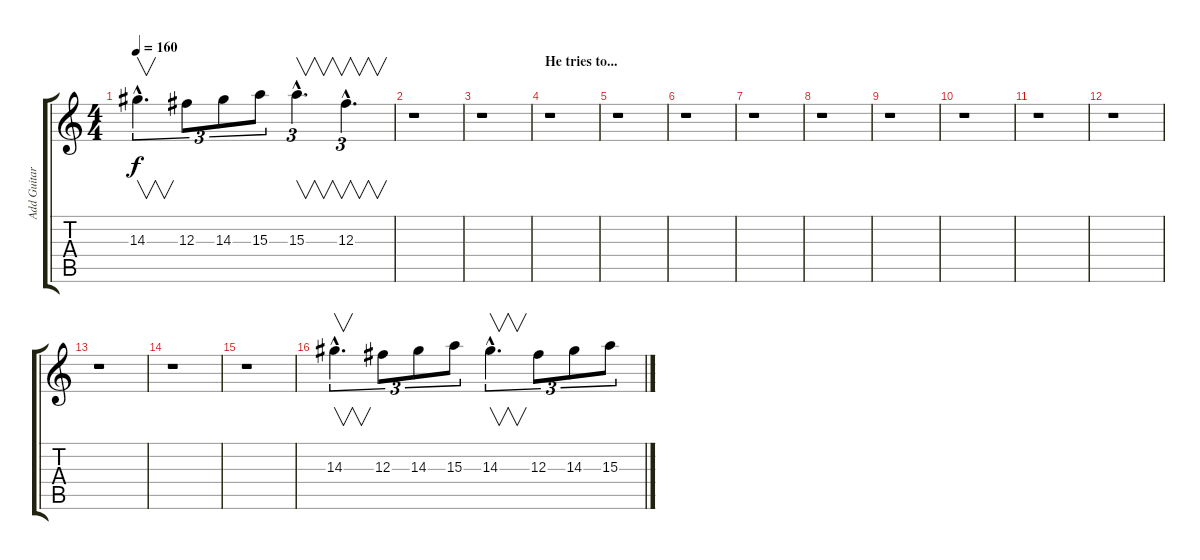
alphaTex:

\track ("Add Guitar 2" "Add Guitar") {instrument distortionguitar}
\staff {score tabs}
\tuning (Eb4 Bb3 Gb3 Db3 Ab2 Eb2) {hide}
\ts (4 4)
\tempo 160
\clef g2
\ks c
14.3{hac}.4{v d tu (3 2) dy f} 12.3.8{tu (3 2)} 14.3.8{tu (3 2)} 15.3.8{tu (3 2)} 15.3{hac}.4{v d tu (3 2)} 12.3{hac}.4{v d tu (3 2)} |
r.1 |
r.1 |
\section ("" "He tries to...")
r.1 |
r.1 |
r.1 |
r.1 |
r.1 |
r.1 |
r.1 |
r.1 |
r.1 |
r.1 |
r.1 |
r.1 |
14.3{hac}.4{v d tu (3 2)} 12.3.8{tu (3 2)} 14.3.8{tu (3 2)} 15.3.8{tu (3 2)} 14.3{hac}.4{v d tu (3 2)} 12.3.8{tu (3 2)} 14.3.8{tu (3 2)} 15.3.8{tu (3 2)}
